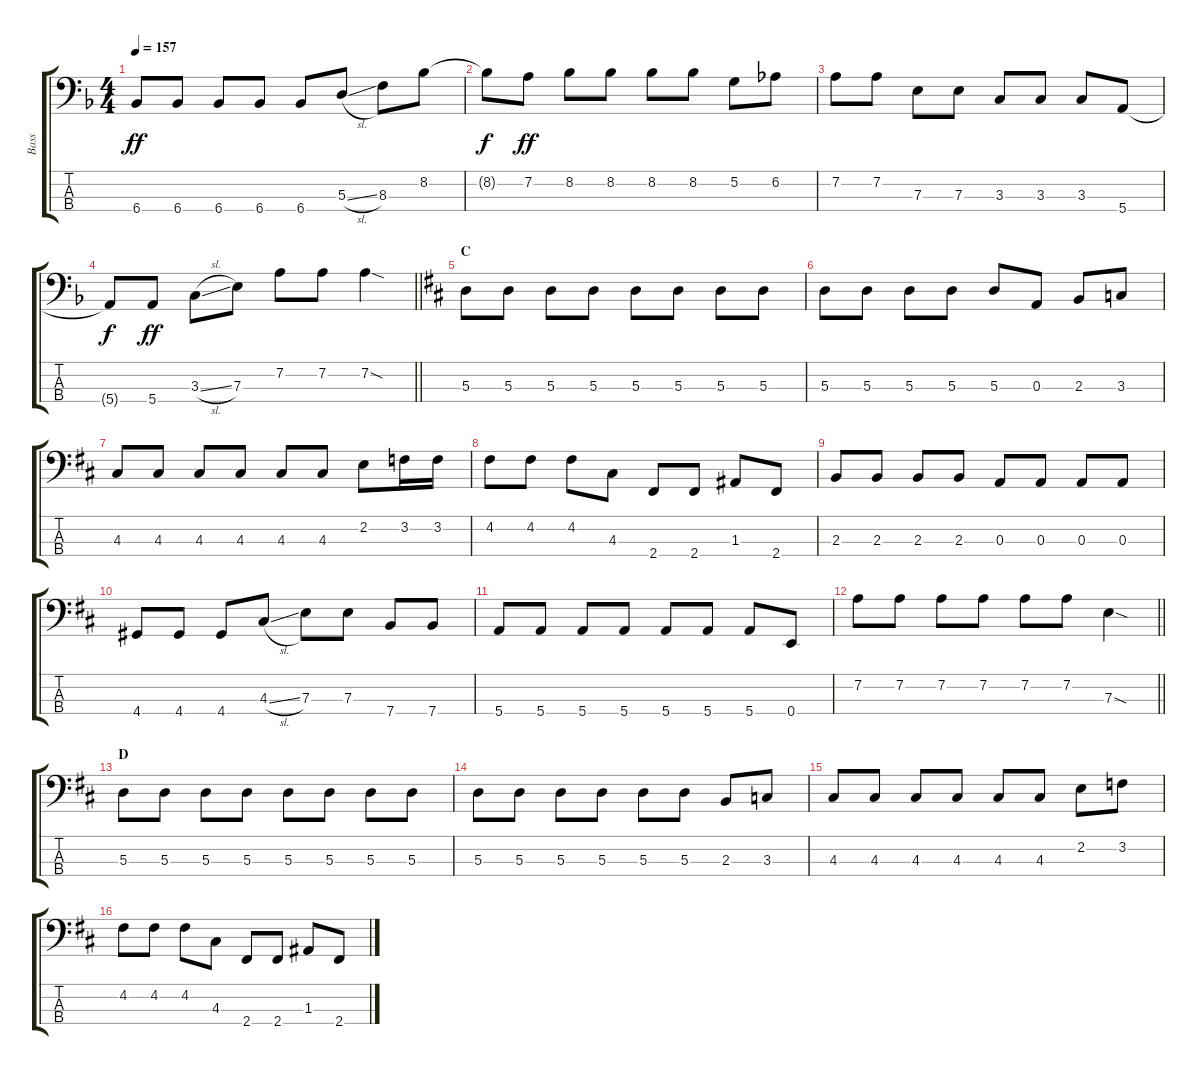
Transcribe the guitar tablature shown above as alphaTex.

\track ("Bass" "Bass") {instrument electricbasspick}
\staff {score tabs}
\tuning (G2 D2 A1 E1) {hide}
\ts (4 4)
\tempo 157
\clef f4
\ks f
6.4.8{dy ff} 6.4.8 6.4.8 6.4.8 6.4.8 5.3{sl}.8 8.3.8 8.2.8 |
8.2{t}.8{dy f} 7.2.8{dy ff} 8.2.8 8.2.8 8.2.8 8.2.8 5.2.8 6.2.8 |
7.2.8 7.2.8 7.3.8 7.3.8 3.3.8 3.3.8 3.3.8 5.4.8 |
\barLineRight lightlight
5.4{t}.8{dy f} 5.4.8{dy ff} 3.3{sl}.8 7.3.8 7.2.8 7.2.8 7.2{sod}.4 |
\section ("" "C")
\ks d
5.3.8 5.3.8 5.3.8 5.3.8 5.3.8 5.3.8 5.3.8 5.3.8 |
5.3.8 5.3.8 5.3.8 5.3.8 5.3.8 0.3.8 2.3.8 3.3.8 |
4.3.8 4.3.8 4.3.8 4.3.8 4.3.8 4.3.8 2.2.8 3.2.16 3.2.16 |
4.2.8 4.2.8 4.2.8 4.3.8 2.4.8 2.4.8 1.3.8 2.4.8 |
2.3.8 2.3.8 2.3.8 2.3.8 0.3.8 0.3.8 0.3.8 0.3.8 |
4.4.8 4.4.8 4.4.8 4.3{sl}.8 7.3.8 7.3.8 7.4.8 7.4.8 |
5.4.8 5.4.8 5.4.8 5.4.8 5.4.8 5.4.8 5.4.8 0.4.8 |
\barLineRight lightlight
7.2.8 7.2.8 7.2.8 7.2.8 7.2.8 7.2.8 7.3{sod}.4 |
\section ("" "D")
5.3.8 5.3.8 5.3.8 5.3.8 5.3.8 5.3.8 5.3.8 5.3.8 |
5.3.8 5.3.8 5.3.8 5.3.8 5.3.8 5.3.8 2.3.8 3.3.8 |
4.3.8 4.3.8 4.3.8 4.3.8 4.3.8 4.3.8 2.2.8 3.2.8 |
4.2.8 4.2.8 4.2.8 4.3.8 2.4.8 2.4.8 1.3.8 2.4.8
